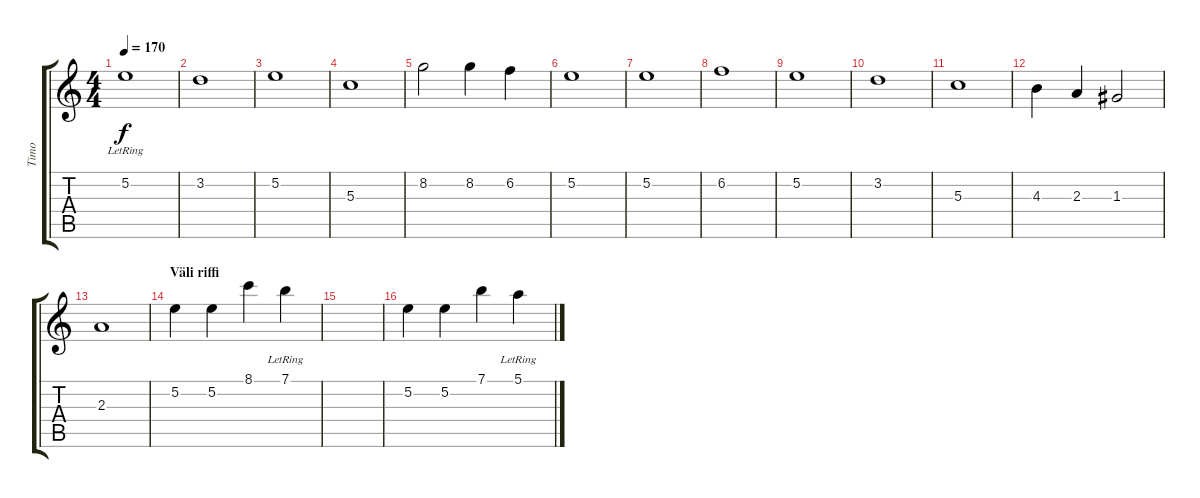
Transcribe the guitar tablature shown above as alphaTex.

\track ("Timo" "Timo") {instrument acousticguitarnylon}
\staff {score tabs}
\tuning (E4 B3 G3 D3 A2 D2) {hide}
\ts (4 4)
\tempo 170
\clef g2
\ks c
5.2{lr}.1{dy f} |
3.2.1 |
5.2.1 |
5.3.1 |
8.2.2 8.2.4 6.2.4 |
5.2.1 |
5.2.1 |
6.2.1 |
5.2.1 |
3.2.1 |
5.3.1 |
4.3.4 2.3.4 1.3.2 |
2.3.1 |
\section ("" "Väli riffi")
5.2.4 5.2.4 8.1.4 7.1{lr}.4 |
|
5.2.4 5.2.4 7.1.4 5.1{lr}.4
